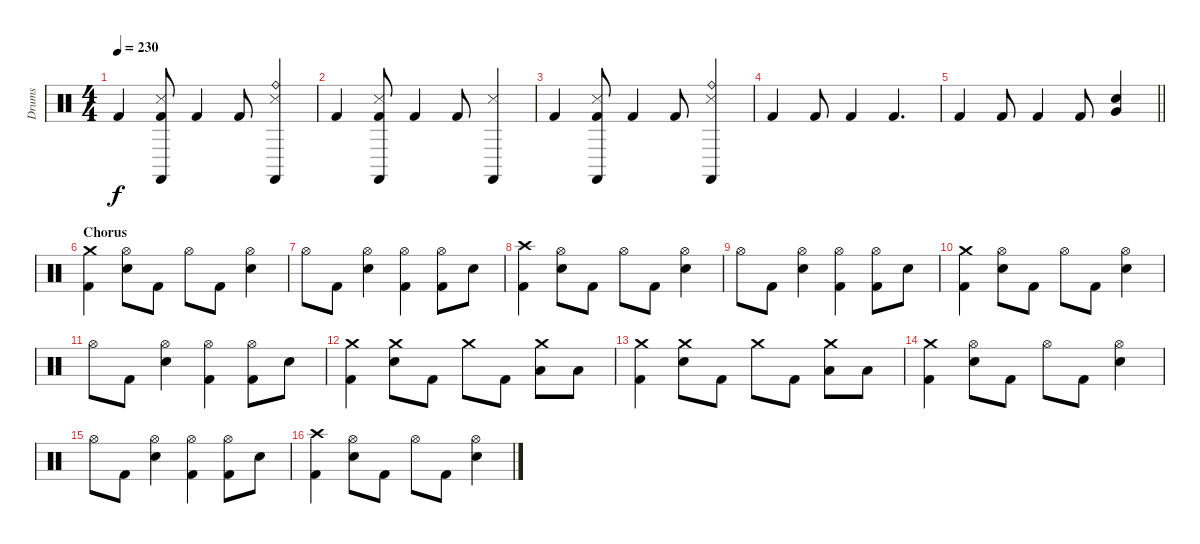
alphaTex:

\track ("Drums" "Drums") {instrument percussion}
\staff {score}
\articulation defaults
\ts (4 4)
\tempo 230
\clef neutral
\ks c "Kick (hit) 2".4{dy f}
("Castanets (hit)" "Metronome (hit)" "Kick (hit) 2").8 "Kick (hit) 2".4 "Kick (hit) 2".8 ("Ride (bell)" "Castanets (hit)" "Metronome (hit)").4 |
"Kick (hit) 2".4 ("Castanets (hit)" "Metronome (hit)" "Kick (hit) 2").8 "Kick (hit) 2".4 "Kick (hit) 2".8 ("Castanets (hit)" "Metronome (hit)").4 |
"Kick (hit) 2".4 ("Castanets (hit)" "Metronome (hit)" "Kick (hit) 2").8 "Kick (hit) 2".4 "Kick (hit) 2".8 ("Ride (bell)" "Castanets (hit)" "Metronome (hit)").4 |
"Kick (hit) 2".4 "Kick (hit) 2".8 "Kick (hit) 2".4 "Kick (hit) 2".4{d} |
\barLineRight lightlight "Kick (hit) 2".4 "Kick (hit) 2".8 "Kick (hit) 2".4 "Kick (hit) 2".8
("Electric Snare (hit)" "Very Low Tom (hit)").4{volume 12} |
\section ("" "Chorus")
("Crash medium (hit)" "Kick (hit) 2").4 ("Hi-Hat (open)" "Electric Snare (hit)").8 "Kick (hit) 2".8 "Hi-Hat (open)".8 "Kick (hit) 2".8 ("Hi-Hat (open)" "Electric Snare (hit)").4 |
"Hi-Hat (open)".8 "Kick (hit) 2".8 ("Hi-Hat (open)" "Electric Snare (hit)").4 ("Hi-Hat (open)" "Kick (hit) 2").4 ("Hi-Hat (open)" "Kick (hit) 2").8 "Electric Snare (hit)".8 |
("Crash high (hit)" "Kick (hit) 2").4 ("Hi-Hat (open)" "Electric Snare (hit)").8 "Kick (hit) 2".8 "Hi-Hat (open)".8 "Kick (hit) 2".8 ("Hi-Hat (open)" "Electric Snare (hit)").4 |
"Hi-Hat (open)".8 "Kick (hit) 2".8 ("Hi-Hat (open)" "Electric Snare (hit)").4 ("Hi-Hat (open)" "Kick (hit) 2").4 ("Hi-Hat (open)" "Kick (hit) 2").8 "Electric Snare (hit)".8 |
("Crash medium (hit)" "Kick (hit) 2").4 ("Hi-Hat (open)" "Electric Snare (hit)").8 "Kick (hit) 2".8 "Hi-Hat (open)".8 "Kick (hit) 2".8 ("Hi-Hat (open)" "Electric Snare (hit)").4 |
"Hi-Hat (open)".8 "Kick (hit) 2".8 ("Hi-Hat (open)" "Electric Snare (hit)").4 ("Hi-Hat (open)" "Kick (hit) 2").4 ("Hi-Hat (open)" "Kick (hit) 2").8 "Electric Snare (hit)".8 |
("Crash medium (hit)" "Kick (hit) 2").4 ("Crash medium (hit)" "Electric Snare (hit)").8 "Kick (hit) 2".8 "Crash medium (hit)".8 "Kick (hit) 2".8 ("Crash medium (hit)" "Low Tom (hit)").8 "Low Tom (hit)".8 |
("Crash medium (hit)" "Kick (hit) 2").4 ("Crash medium (hit)" "Electric Snare (hit)").8 "Kick (hit) 2".8 "Crash medium (hit)".8 "Kick (hit) 2".8 ("Crash medium (hit)" "Low Tom (hit)").8 "Low Tom (hit)".8 |
("Crash medium (hit)" "Kick (hit) 2").4 ("Hi-Hat (open)" "Electric Snare (hit)").8 "Kick (hit) 2".8 "Hi-Hat (open)".8 "Kick (hit) 2".8 ("Hi-Hat (open)" "Electric Snare (hit)").4 |
"Hi-Hat (open)".8 "Kick (hit) 2".8 ("Hi-Hat (open)" "Electric Snare (hit)").4 ("Hi-Hat (open)" "Kick (hit) 2").4 ("Hi-Hat (open)" "Kick (hit) 2").8 "Electric Snare (hit)".8 |
("Crash high (hit)" "Kick (hit) 2").4 ("Hi-Hat (open)" "Electric Snare (hit)").8 "Kick (hit) 2".8 "Hi-Hat (open)".8 "Kick (hit) 2".8 ("Hi-Hat (open)" "Electric Snare (hit)").4
